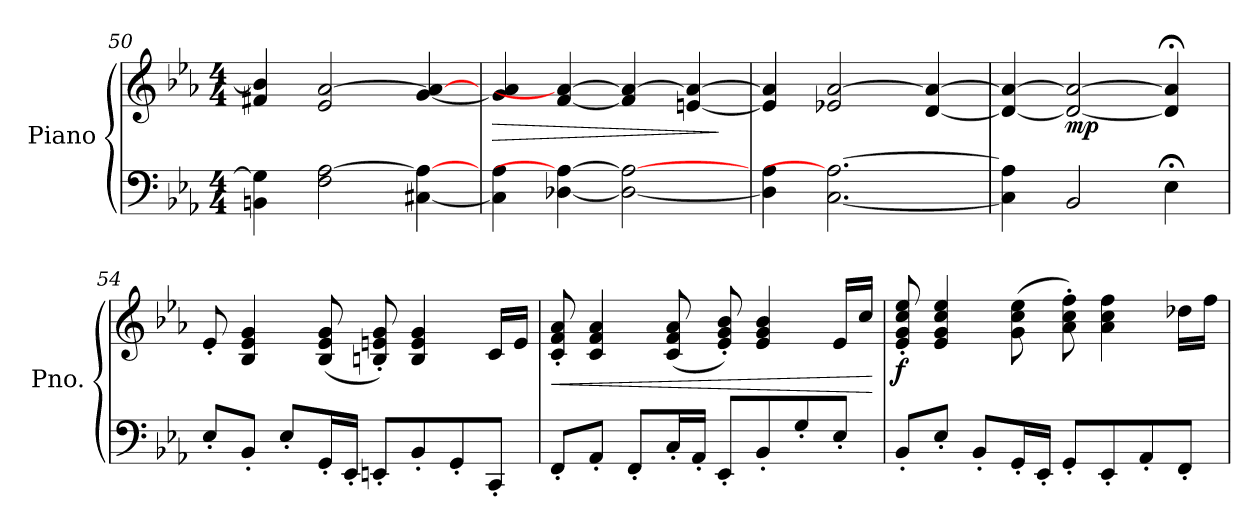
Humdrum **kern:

**kern	**kern	**dynam
*part1	*part1	*part1
*staff2	*staff1	*staff1/2
*I"Piano	*	*
*I'Pno.	*	*
*clefF4	*clefG2	*
*k[b-e-a-]	*k[b-e-a-]	*
*M4/4	*M4/4	*
=50	=50	=50
4BBn\ 4G\]	4f#X/ 4b-/]	.
2F\ [2A-\	2e-/ [2a-/	.
[4C#X\ 4A-\_	[4g/ 4a-/_	.
=51	=51	=51
!	!	!LO:HP:b
4C#\] 4A-\	4g/] 4a-/	>
[4D-X\ 4A-\_	[4f/ 4a-/_	.
2D-\_ 2A-\_	4f/] 4a-/_	.
.	[4en/ 4a-/_	.
.	.	]
=52	=52	=52
4D-\] 4A-\	4e/] 4a-/]	.
[2.C\ 2.A-\_	2e-X/ [2a-/	.
.	[4d/ 4a-/_	.
=53	=53	=53
4C\] 4A-\]	4d/_ 4a-/_	.
!	!	!LO:DY:b
2BB-/	2d/_ 2a-/_	mp
4E-;<\	4d/];< 4a-/];<	.
=54	=54	=54
8E-'/L	8e-'/	.
8BB-'/J	4B-/ 4e-/ 4g/	.
8E-'/L	.	.
16GG'/L	(<8B-/ 8e-/ 8g/	.
16EE-'/JJ	.	.
8EEn'/L	8Bn/' 8en/' 8g/')	.
8BB-'/	4B/ 4e/ 4g/	.
8GG'/	.	.
8CC'/J	16c/LL	.
.	16e/JJ	.
!!LO:LB:g=z
=55	=55	=55
!	!	!LO:HP:b
8FF'/L	8c/' 8f/' 8a-/'	<
8AA-'/J	4c/ 4f/ 4a-/	.
8FF'/L	.	.
16C'/L	(<8c/ 8f/ 8a-/	.
16AA-'/JJ	.	.
8EE-'/L	8e-/' 8g/' 8b-/')	.
8BB-'/	4e-/ 4g/ 4b-/	.
8G'/	.	.
8E-'/J	16e-/LL	.
.	16cc/JJ	.
.	.	[
=56	=56	=56
!	!	!LO:DY:b
8BB-'/L	8e-/' 8g/' 8cc/' 8ee-/'	f
8E-'/J	4e-/ 4g/ 4cc/ 4ee-/	.
8BB-'/L	.	.
16GG'/L	(>8g\ 8cc\ 8ee-\	.
16EE-'/JJ	.	.
8GG'/L	8a-\' 8cc\' 8ff\')	.
8EE-'/	4a-\ 4cc\ 4ff\	.
8AA-'/	.	.
8FF'/J	16dd-X\LL	.
.	16ff\JJ	.
=	=	=
*-	*-	*-
